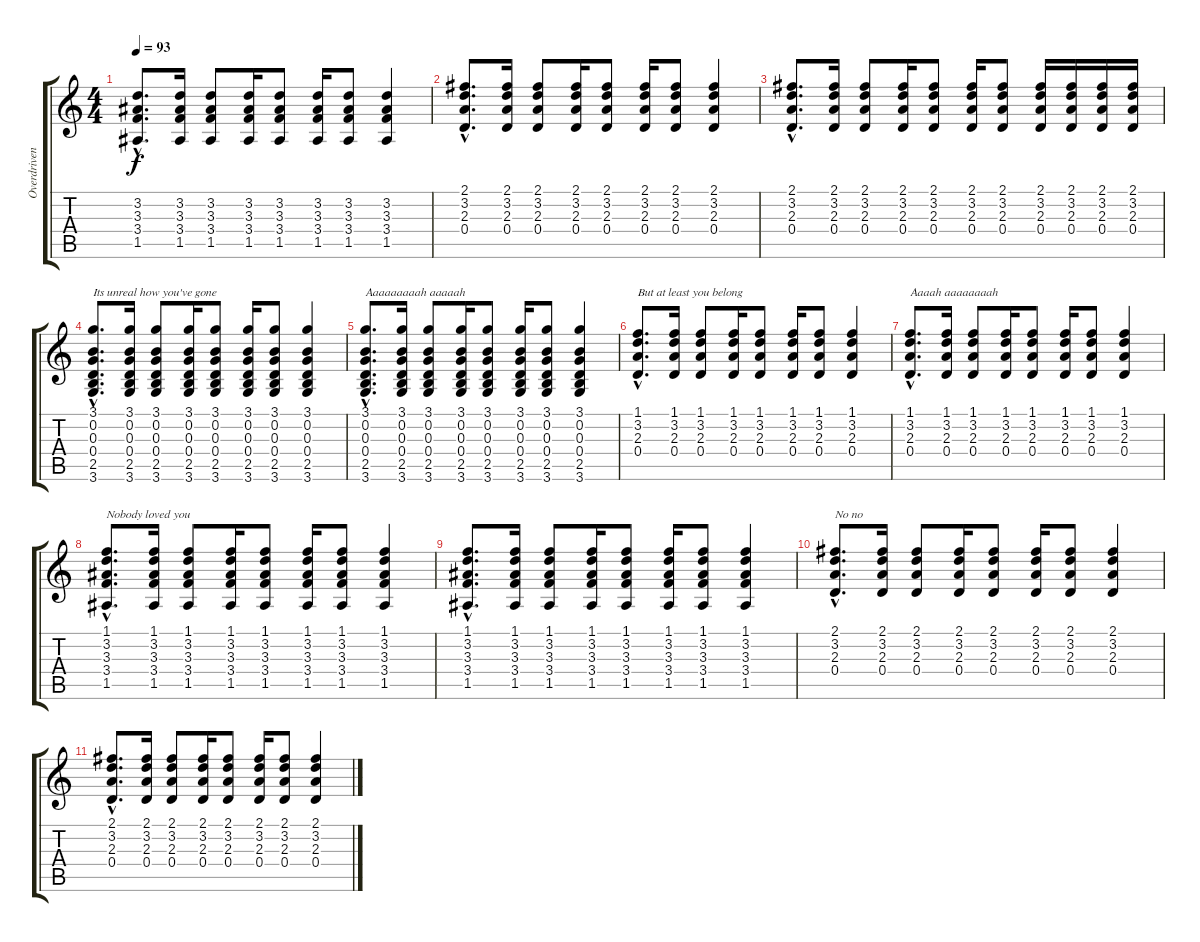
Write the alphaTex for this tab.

\track ("Overdriven Guitar (chorus)" "Overdriven") {instrument overdrivenguitar}
\staff {score tabs}
\tuning (E4 B3 G3 D3 A2 E2) {hide}
\ts (4 4)
\tempo 93
\clef g2
\ks c
(3.2{hac} 3.3{hac} 3.4{hac} 1.5{hac}).8{d dy f} (3.2 3.3 3.4 1.5).16 (3.2 3.3 3.4 1.5).8 (3.2 3.3 3.4 1.5).16 (3.2 3.3 3.4 1.5).8 (3.2 3.3 3.4 1.5).16 (3.2 3.3 3.4 1.5).8 (3.2 3.3 3.4 1.5).4 |
(2.1{hac} 3.2{hac} 2.3{hac} 0.4{hac}).8{d} (2.1 3.2 2.3 0.4).16 (2.1 3.2 2.3 0.4).8 (2.1 3.2 2.3 0.4).16 (2.1 3.2 2.3 0.4).8 (2.1 3.2 2.3 0.4).16 (2.1 3.2 2.3 0.4).8 (2.1 3.2 2.3 0.4).4 |
(2.1{hac} 3.2{hac} 2.3{hac} 0.4{hac}).8{d} (2.1 3.2 2.3 0.4).16 (2.1 3.2 2.3 0.4).8 (2.1 3.2 2.3 0.4).16 (2.1 3.2 2.3 0.4).8 (2.1 3.2 2.3 0.4).16 (2.1 3.2 2.3 0.4).8 (2.1 3.2 2.3 0.4).16 (2.1 3.2 2.3 0.4).16 (2.1 3.2 2.3 0.4).16 (2.1 3.2 2.3 0.4).16 |
(3.1{hac} 0.2{hac} 0.3{hac} 0.4{hac} 2.5{hac} 3.6{hac}).8{d txt "Its unreal how you've gone"} (3.1 0.2 0.3 0.4 2.5 3.6).16 (3.1 0.2 0.3 0.4 2.5 3.6).8 (3.1 0.2 0.3 0.4 2.5 3.6).16 (3.1 0.2 0.3 0.4 2.5 3.6).8 (3.1 0.2 0.3 0.4 2.5 3.6).16 (3.1 0.2 0.3 0.4 2.5 3.6).8 (3.1 0.2 0.3 0.4 2.5 3.6).4 |
(3.1{hac} 0.2{hac} 0.3{hac} 0.4{hac} 2.5{hac} 3.6{hac}).8{d txt "Aaaaaaaaah aaaaah"} (3.1 0.2 0.3 0.4 2.5 3.6).16 (3.1 0.2 0.3 0.4 2.5 3.6).8 (3.1 0.2 0.3 0.4 2.5 3.6).16 (3.1 0.2 0.3 0.4 2.5 3.6).8 (3.1 0.2 0.3 0.4 2.5 3.6).16 (3.1 0.2 0.3 0.4 2.5 3.6).8 (3.1 0.2 0.3 0.4 2.5 3.6).4 |
(1.1{hac} 3.2{hac} 2.3{hac} 0.4{hac}).8{d txt "But at least you belong"} (1.1 3.2 2.3 0.4).16 (1.1 3.2 2.3 0.4).8 (1.1 3.2 2.3 0.4).16 (1.1 3.2 2.3 0.4).8 (1.1 3.2 2.3 0.4).16 (1.1 3.2 2.3 0.4).8 (1.1 3.2 2.3 0.4).4 |
(1.1{hac} 3.2{hac} 2.3{hac} 0.4{hac}).8{d txt "Aaaah aaaaaaaah"} (1.1 3.2 2.3 0.4).16 (1.1 3.2 2.3 0.4).8 (1.1 3.2 2.3 0.4).16 (1.1 3.2 2.3 0.4).8 (1.1 3.2 2.3 0.4).16 (1.1 3.2 2.3 0.4).8 (1.1 3.2 2.3 0.4).4 |
(1.1{hac} 3.2{hac} 3.3{hac} 3.4{hac} 1.5{hac}).8{d txt "Nobody loved you"} (1.1 3.2 3.3 3.4 1.5).16 (1.1 3.2 3.3 3.4 1.5).8 (1.1 3.2 3.3 3.4 1.5).16 (1.1 3.2 3.3 3.4 1.5).8 (1.1 3.2 3.3 3.4 1.5).16 (1.1 3.2 3.3 3.4 1.5).8 (1.1 3.2 3.3 3.4 1.5).4 |
(1.1{hac} 3.2{hac} 3.3{hac} 3.4{hac} 1.5{hac}).8{d} (1.1 3.2 3.3 3.4 1.5).16 (1.1 3.2 3.3 3.4 1.5).8 (1.1 3.2 3.3 3.4 1.5).16 (1.1 3.2 3.3 3.4 1.5).8 (1.1 3.2 3.3 3.4 1.5).16 (1.1 3.2 3.3 3.4 1.5).8 (1.1 3.2 3.3 3.4 1.5).4 |
(2.1{hac} 3.2{hac} 2.3{hac} 0.4{hac}).8{d txt "No no"} (2.1 3.2 2.3 0.4).16 (2.1 3.2 2.3 0.4).8 (2.1 3.2 2.3 0.4).16 (2.1 3.2 2.3 0.4).8 (2.1 3.2 2.3 0.4).16 (2.1 3.2 2.3 0.4).8 (2.1 3.2 2.3 0.4).4 |
(2.1{hac} 3.2{hac} 2.3{hac} 0.4{hac}).8{d} (2.1 3.2 2.3 0.4).16 (2.1 3.2 2.3 0.4).8 (2.1 3.2 2.3 0.4).16 (2.1 3.2 2.3 0.4).8 (2.1 3.2 2.3 0.4).16 (2.1 3.2 2.3 0.4).8 (2.1 3.2 2.3 0.4).4
